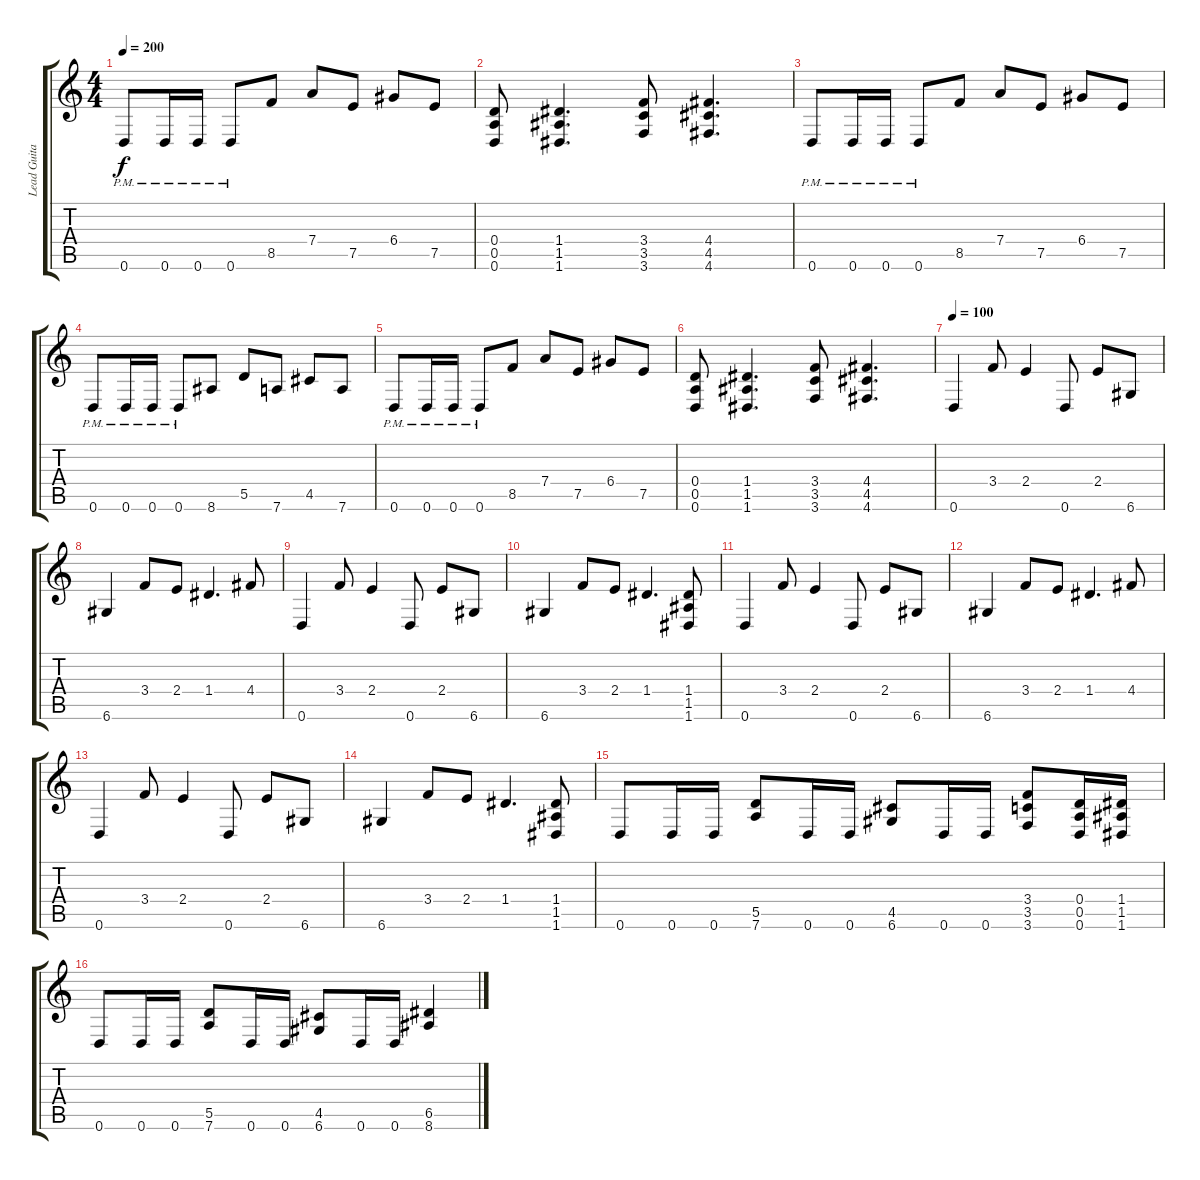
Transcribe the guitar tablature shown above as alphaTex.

\track ("Lead Guitar" "Lead Guita") {instrument distortionguitar}
\staff {score tabs}
\tuning (E4 B3 G3 D3 A2 D2) {hide}
\ts (4 4)
\tempo 200
\clef g2
\ks c
0.6{pm}.8{dy f} 0.6{pm}.16 0.6{pm}.16 0.6{pm}.8 8.5.8 7.4.8 7.5.8 6.4.8 7.5.8 |
(0.4 0.5 0.6).8 (1.4 1.5 1.6).4{d} (3.4 3.5 3.6).8 (4.4 4.5 4.6).4{d} |
0.6{pm}.8 0.6{pm}.16 0.6{pm}.16 0.6{pm}.8 8.5.8 7.4.8 7.5.8 6.4.8 7.5.8 |
0.6{pm}.8 0.6{pm}.16 0.6{pm}.16 0.6{pm}.8 8.6.8 5.5.8 7.6.8 4.5.8 7.6.8 |
0.6{pm}.8 0.6{pm}.16 0.6{pm}.16 0.6{pm}.8 8.5.8 7.4.8 7.5.8 6.4.8 7.5.8 |
(0.4 0.5 0.6).8 (1.4 1.5 1.6).4{d} (3.4 3.5 3.6).8 (4.4 4.5 4.6).4{d} |
\tempo 100
0.6.4 3.4.8 2.4.4 0.6.8 2.4.8 6.6.8 |
6.6.4 3.4.8 2.4.8 1.4.4{d} 4.4.8 |
0.6.4 3.4.8 2.4.4 0.6.8 2.4.8 6.6.8 |
6.6.4 3.4.8 2.4.8 1.4.4{d} (1.4 1.5 1.6).8 |
0.6.4 3.4.8 2.4.4 0.6.8 2.4.8 6.6.8 |
6.6.4 3.4.8 2.4.8 1.4.4{d} 4.4.8 |
0.6.4 3.4.8 2.4.4 0.6.8 2.4.8 6.6.8 |
6.6.4 3.4.8 2.4.8 1.4.4{d} (1.4 1.5 1.6).8 |
0.6.8 0.6.16 0.6.16 (5.5 7.6).8 0.6.16 0.6.16 (4.5 6.6).8 0.6.16 0.6.16 (3.4 3.5 3.6).8 (0.4 0.5 0.6).16 (1.4 1.5 1.6).16 |
0.6.8 0.6.16 0.6.16 (5.5 7.6).8 0.6.16 0.6.16 (4.5 6.6).8 0.6.16 0.6.16 (6.5 8.6).4
